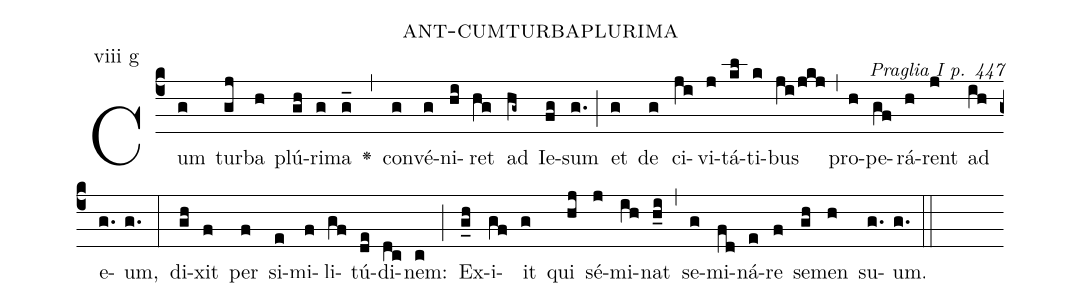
name: ant-cumturbaplurima;
commentary: Praglia I p. 447;
annotation: viii g;
%%
(c4) Cum(g) tur(gj)ba(h) plú(gh)ri(g)ma(g_) <v>\greheightstar</v>(,) con(g)vé(g)ni(hi)ret(hg) ad(hg~) Ie(fg)sum(g.) (;) et(g) de(g) ci(ji)vi(j)tá(kl)ti(k)bus(ji/jkj) (,) pro(h)pe(gf)rá(h)rent(j) ad(ih) e(g.)um,(g.) (:) di(gh)xit(f) per(f) si(e)mi(f)li(gf)tú(de)di(dc)nem:(c) (;) Ex(g_h)i(gf)it(g) qui(hj) sé(j)mi(ih)nat(h_i) (,) se(g)mi(fd)ná(e)re(f) se(gh)men(h) su(g.)um.(g.) (::)
